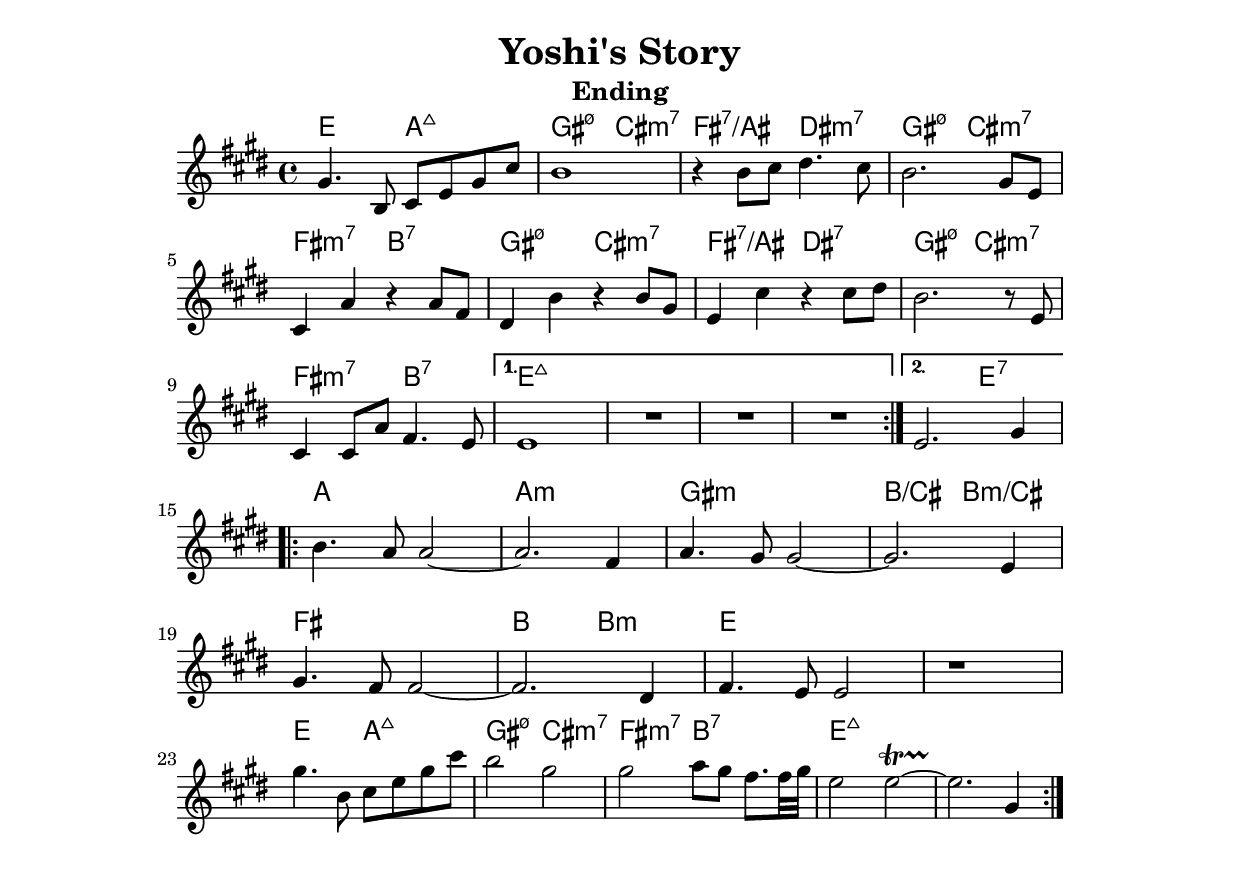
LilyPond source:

\header {
	title = "Yoshi's Story" 
	subtitle = "Ending" 
}

\include "macros.ily"

melody = \relative c' {
	\clef treble
	\key e \major
	\time 4/4
	\repeat volta 2 {
		gis'4. b,8 cis e gis cis |
		b1 |
		r4 b8 cis dis4. cis8 |
		b2. gis8 e |
		\break
		cis4 a' r4 a8 fis |
		dis4 b' r b8 gis |
		e4 cis' r cis8 dis |
		b2. r8 e, |
		\break

		cis4 cis8 a' fis4. e8 |
	}
    \alternative{
		{
        	e1 
			\compressFullBarRests R1*3
        }
		{
			e2. gis4
		}
	}
        
    \break
    \repeat volta 2 {
    	b4. a8 a2~a2. fis4 |
	    a4. gis8 gis2~ |
        gis2. e4 |
        \break
        
        gis4. fis8 fis2~ |
        fis2. dis4 |
        fis4. e8 e2|
        r1 |
        \break
        
        gis'4. b,8 cis e gis cis |
        b2 gis |
        gis2 a8 gis fis8. fis32 gis |
        e2 e~\startTrillSpan e2.  
        \stopTrillSpan gis,4 
    }
}

harmonies = \chordmode {
	e2 a:maj7 gis:m7.5- cis:m7 fis:7/ais dis:m7 gis:m7.5- cis:m7
	fis:m7 b:7 gis:m7.5- cis:m7 fis:7/ais dis:7 gis:m7.5- cis:m7
	fis:m7 b:7 e1:maj7 s s s e2:maj7 e:7 
	a1 a:m gis:m b2:/cis b:m/cis
	fis1 b2 b:m e1 s
	e2 a:maj7 gis:m7.5- cis:m7 fis:m7 b:7 e:maj7 
}

\include "template.ily"